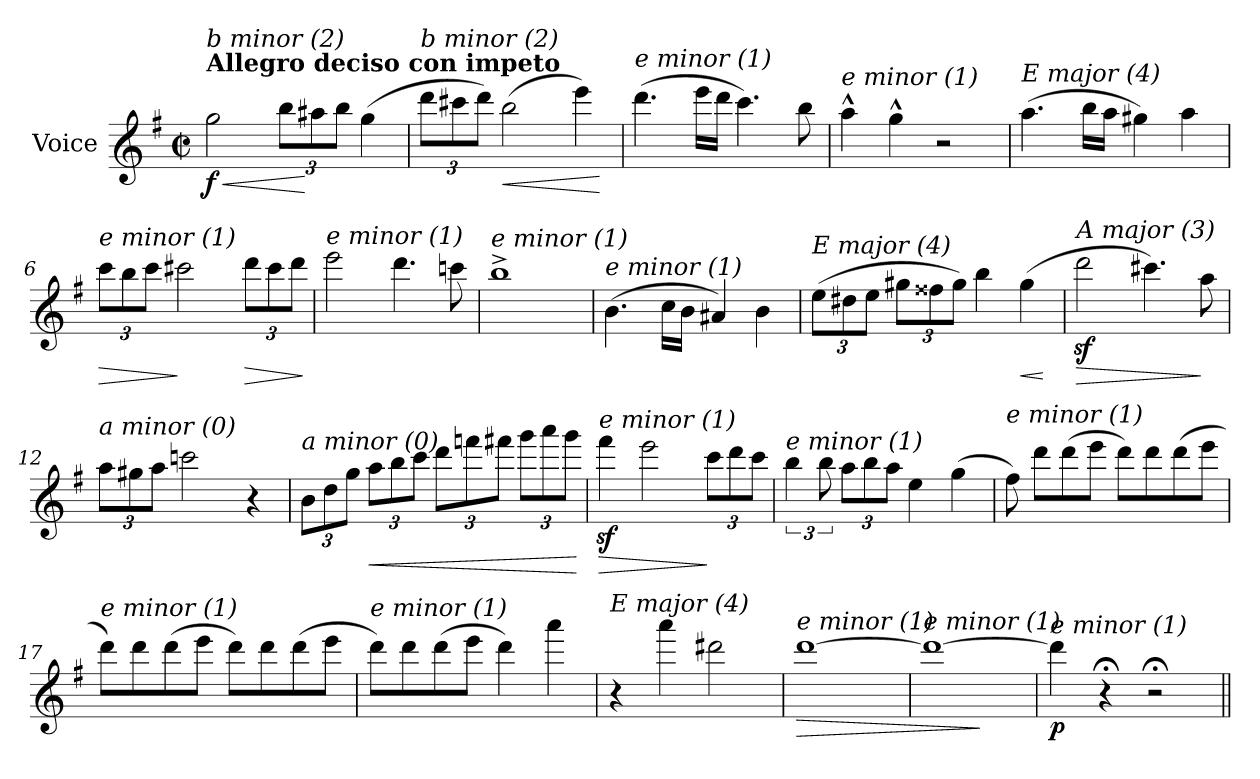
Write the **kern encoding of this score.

**kern	**dynam
*part1	*part1
*staff1	*staff1
*I"Voice	*
*I'V	*
*clefG2	*
*k[f#]	*
*M2/2	*
*met(c|)	*
*MM224	*
=1	=1
!LO:TX:a:B:t=Allegro deciso con impeto	!
!LO:TX:i:t=b minor (2)	!
!	!LO:HP:b
!	!LO:DY:n=1:b
2gg\	< f
*Xbrackettup	*
12bb\L	.
12aa#X\	[
12bb\J	.
(>4gg\	.
=2	=2
!LO:TX:i:t=b minor (2)	!
12ddd\L	.
12ccc#X\	.
12ddd\J)	.
!	!LO:HP:b
(>2bb\	<
4eee\)	.
.	[
=3	=3
!LO:TX:i:t=e minor (1)	!
(>4.ddd\	.
16eee\LL	.
16ddd\JJ	.
4.ccc\)	.
8bb\	.
=4	=4
!LO:TX:i:t=e minor (1)	!
4aa^^\	.
4gg^^\	.
2r	.
=5	=5
!LO:TX:i:t=E major (4)	!
(>4.aa\	.
16bb\LL	.
16aa\JJ	.
4gg#X\)	.
4aa\	.
!!LO:LB:g=z
=6	=6
!LO:TX:i:t=e minor (1)	!
!	!LO:HP:b
12ccc\L	>
12bb\	.
12ccc\J	.
2ccc#X\	]
!	!LO:HP:b
12ddd\L	>
12ccc#\	.
12ddd\J	.
.	]
=7	=7
!LO:TX:i:t=e minor (1)	!
2eee\	.
4.ddd\	.
8cccn\	.
=8	=8
!LO:TX:i:t=e minor (1)	!
1bb^	.
=9	=9
!LO:TX:i:t=e minor (1)	!
(>4.b\	.
16cc\LL	.
16b\JJ	.
4a#X/)	.
4b\	.
=10	=10
!LO:TX:i:t=E major (4)	!
(>12ee\L	.
12dd#X\	.
12ee\J	.
12gg#X\L	.
12ff##Xi\	.
12gg#\J)	.
4bb\	.
!	!LO:HP:b
(>4gg#\	<
.	[
!!LO:LB:g=z
=11	=11
!LO:TX:i:t=A major (3)	!
!	!LO:HP:b
2dddz<\	>
4.ccc#X\)	.
8aa\	]
!!LO:LB:g=z
=12	=12
!LO:TX:i:t=a minor (0)	!
12aa\L	.
12gg#X\	.
12aa\J	.
2cccn\	.
4r	.
=13	=13
!LO:TX:i:t=a minor (0)	!
12b\L	.
12dd\	.
12gg\J	.
!	!LO:HP:b
12aa\L	<
12bb\	.
12ccc\J	.
12ddd\L	.
12fffnj\	.
12fff#\J	.
12ggg\L	.
12aaa\	.
12ggg\J	.
.	[
=14	=14
!LO:TX:i:t=e minor (1)	!
!	!LO:HP:b
4fff#z<\	>
2eee\	.
12ccc\L	]
12ddd\	.
12ccc\J	.
=15	=15
*brackettup	*
!LO:TX:i:t=e minor (1)	!
6bb\	.
12bb\	.
*Xbrackettup	*
12aa\L	.
12bb\	.
12aa\J	.
4ee\	.
(>4gg\	.
!!LO:LB:g=z
=16	=16
!LO:TX:i:t=e minor (1)	!
8ff#\)	.
8ddd\L	.
(>8ddd\	.
8eee\J	.
8ddd\L)	.
8ddd\	.
(>8ddd\	.
8eee\J	.
=17	=17
!LO:TX:i:t=e minor (1)	!
8ddd\L)	.
8ddd\	.
(>8ddd\	.
8eee\J	.
8ddd\L)	.
8ddd\	.
(>8ddd\	.
8eee\J	.
=18	=18
!LO:TX:i:t=e minor (1)	!
8ddd\L)	.
8ddd\	.
(>8ddd\	.
8eee\J	.
4ddd\)	.
4aaa\	.
=19	=19
!LO:TX:i:t=E major (4)	!
4r	.
4aaa\	.
2ddd#Xj\	.
=20	=20
!LO:TX:i:t=e minor (1)	!
!	!LO:HP:b
[1ddd	>
=21	=21
!LO:TX:i:t=e minor (1)	!
1ddd_	.
.	]
!!LO:LB:g=z
=22	=22
!LO:TX:i:t=e minor (1)	!
!	!LO:DY:b
4ddd\]	p
4r;<	.
2r;<	.
=||	=||
*-	*-
